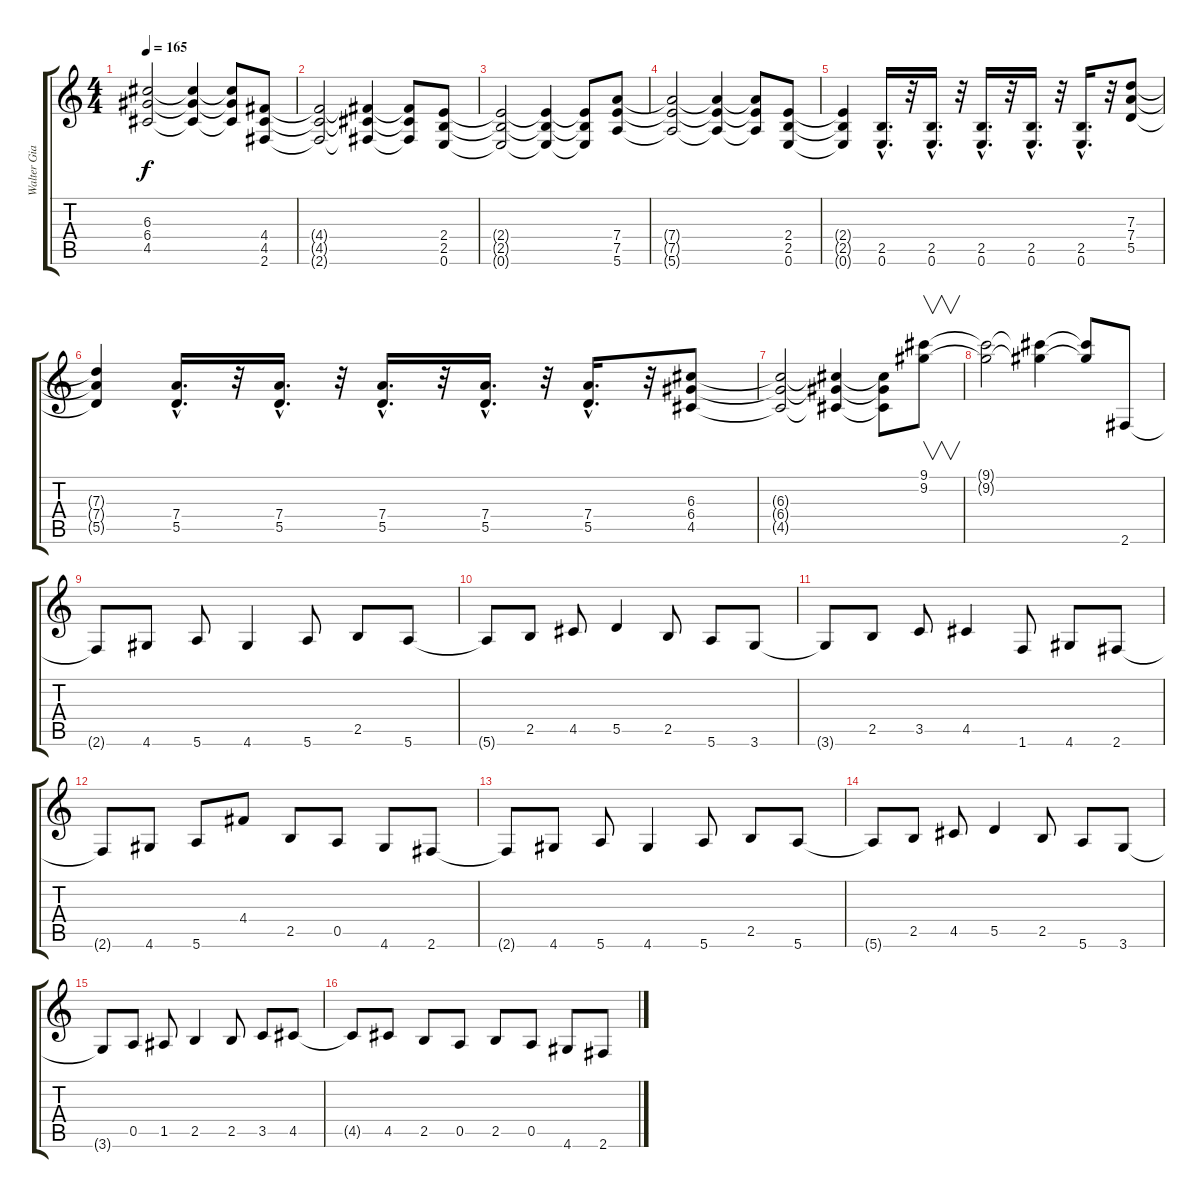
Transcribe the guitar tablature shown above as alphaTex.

\track ("Walter Giardino" "Walter Gia") {instrument distortionguitar}
\staff {score tabs}
\tuning (E4 B3 G3 D3 A2 E2) {hide}
\ts (4 4)
\tempo 165
\clef g2
\ks c
(6.3{t} 6.4{t} 4.5{t}).2{dy f} (6.3{t} 6.4{t} 4.5{t}).4 (6.3{t} 6.4{t} 4.5{t}).8 (4.4 4.5 2.6).8 |
(4.4{t} 4.5{t} 2.6{t}).2 (4.4{t} 4.5{t} 2.6{t}).4 (4.4{t} 4.5{t} 2.6{t}).8 (2.4 2.5 0.6).8 |
(2.4{t} 2.5{t} 0.6{t}).2 (2.4{t} 2.5{t} 0.6{t}).4 (2.4{t} 2.5{t} 0.6{t}).8 (7.4 7.5 5.6).8 |
(7.4{t} 7.5{t} 5.6{t}).2 (7.4{t} 7.5{t} 5.6{t}).4 (7.4{t} 7.5{t} 5.6{t}).8 (2.4 2.5 0.6).8 |
(2.4{t} 2.5{t} 0.6{t}).4 (2.5{hac} 0.6{hac}).16{d} r.32 (2.5{hac} 0.6{hac}).16{d} r.32 (2.5{hac} 0.6{hac}).16{d} r.32 (2.5{hac} 0.6{hac}).16{d} r.32 (2.5{hac} 0.6{hac}).16{d} r.32 (7.3 7.4 5.5).8 |
(7.3{t} 7.4{t} 5.5{t}).4 (7.4{hac} 5.5{hac}).16{d} r.32 (7.4{hac} 5.5{hac}).16{d} r.32 (7.4{hac} 5.5{hac}).16{d} r.32 (7.4{hac} 5.5{hac}).16{d} r.32 (7.4{hac} 5.5{hac}).16{d} r.32 (6.3 6.4 4.5).8 |
(6.3{t} 6.4{t} 4.5{t}).2 (6.3{t} 6.4{t} 4.5{t}).4 (6.3{t} 6.4{t} 4.5{t}).8 (9.1 9.2).8{v} |
(9.1{t} 9.2{t}).2 (9.1{t} 9.2{t}).4 (9.1{t} 9.2{t}).8 2.6.8{volume 15} |
2.6{t}.8 4.6.8 5.6.8 4.6.4 5.6.8 2.5.8 5.6.8 |
5.6{t}.8 2.5.8 4.5.8 5.5.4 2.5.8 5.6.8 3.6.8 |
3.6{t}.8 2.5.8 3.5.8 4.5.4 1.6.8 4.6.8 2.6.8 |
2.6{t}.8 4.6.8 5.6.8 4.4.8 2.5.8 0.5.8 4.6.8 2.6.8 |
2.6{t}.8 4.6.8 5.6.8 4.6.4 5.6.8 2.5.8 5.6.8 |
5.6{t}.8 2.5.8 4.5.8 5.5.4 2.5.8 5.6.8 3.6.8 |
3.6{t}.8 0.5.8 1.5.8 2.5.4 2.5.8 3.5.8 4.5.8 |
4.5{t}.8 4.5.8 2.5.8 0.5.8 2.5.8 0.5.8 4.6.8 2.6.8
